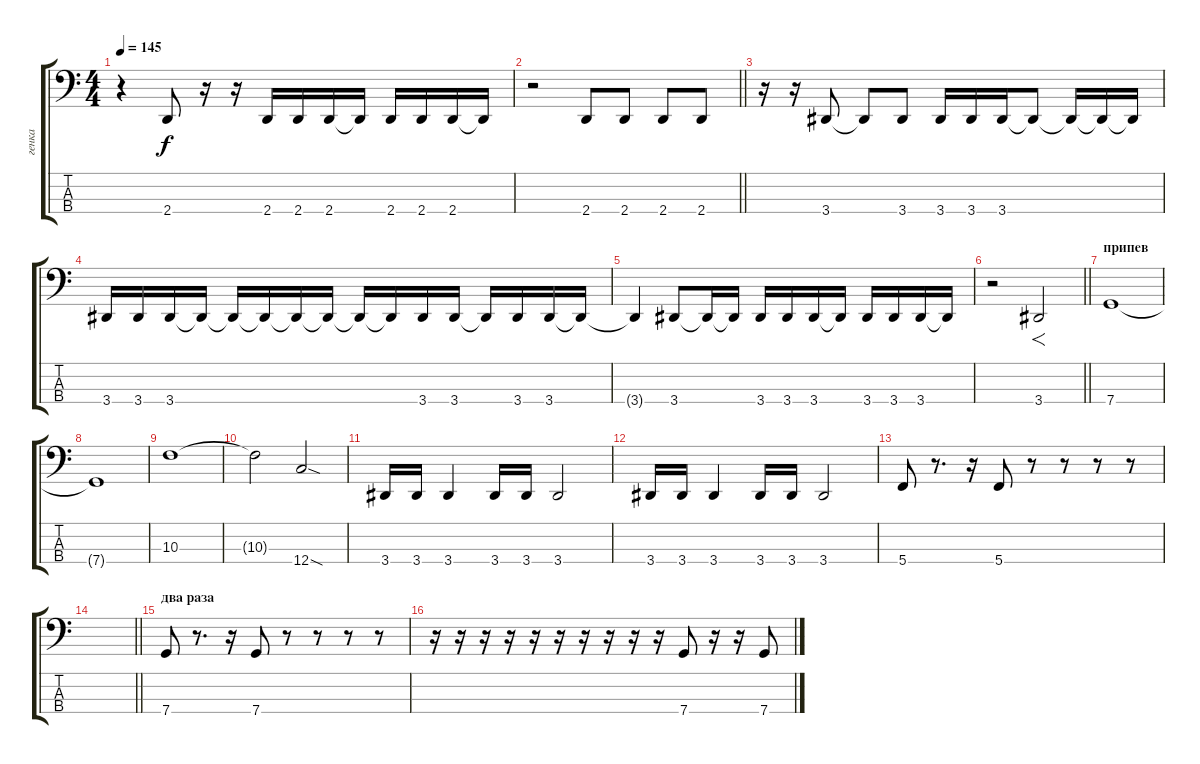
\track ("генка" "генка") {instrument electricbasspick}
\staff {score tabs}
\tuning (F3 C2 G1 C1) {hide}
\ts (4 4)
\tempo 145
\clef f4
\ks c
r.4{dy f} 2.4.8 r.16 r.16 2.4.16 2.4.16 2.4.16 2.4{t}.16 2.4.16 2.4.16 2.4.16 2.4{t}.16 |
\barLineRight lightlight
r.2 2.4.8 2.4.8 2.4.8 2.4.8 |
r.16 r.16 3.4.8 3.4{t}.8 3.4.8 3.4.16 3.4.16 3.4.16 3.4{t}.8 3.4{t}.16 3.4{t}.16 3.4{t}.16 |
3.4.16 3.4.16 3.4.16 3.4{t}.16 3.4{t}.16 3.4{t}.16 3.4{t}.16 3.4{t}.16 3.4{t}.16 3.4{t}.16 3.4.16 3.4.16 3.4{t}.16 3.4.16 3.4.16 3.4{t}.16 |
3.4{t}.4 3.4.8 3.4{t}.16 3.4{t}.16 3.4.16 3.4.16 3.4.16 3.4{t}.16 3.4.16 3.4.16 3.4.16 3.4{t}.16 |
\barLineRight lightlight
r.2 3.4.2{f} |
\section ("" "припев")
7.4.1 |
7.4{t}.1 |
10.3.1 |
10.3{t}.2 12.4{sod}.2 |
3.4.16 3.4.16 3.4.4 3.4.16 3.4.16 3.4.2 |
3.4.16 3.4.16 3.4.4 3.4.16 3.4.16 3.4.2 |
5.4.8 r.8{d} r.16 5.4.8 r.8 r.8 r.8 r.8 |
\barLineRight lightlight
|
\section ("" "два раза")
7.4.8 r.8{d} r.16 7.4.8 r.8 r.8 r.8 r.8 |
r.16 r.16 r.16 r.16 r.16 r.16 r.16 r.16 r.16 r.16 7.4.8 r.16 r.16 7.4.8
